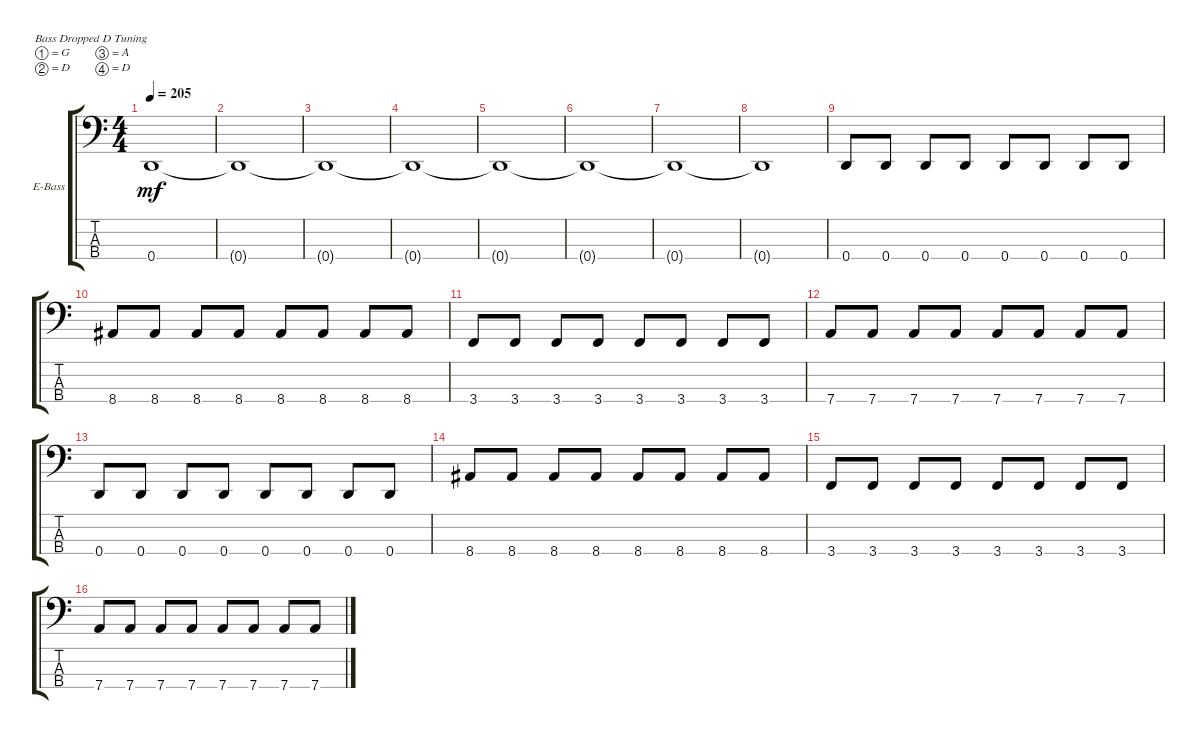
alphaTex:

\defaultSystemsLayout 4
\bracketExtendMode groupsimilarinstruments
\firstSystemTrackNameOrientation horizontal
\otherSystemsTrackNameOrientation horizontal
\track ("Electric Bass" "E-Bass") {instrument electricbassfinger}
\staff {score tabs}
\tuning (G2 D2 A1 D1)
\ts (4 4)
\tempo 205
\clef f4
\ks c
0.4.1{dy mf} |
0.4{t}.1 |
0.4{t}.1 |
0.4{t}.1 |
0.4{t}.1 |
0.4{t}.1 |
0.4{t}.1 |
0.4{t}.1 |
0.4.8 0.4.8 0.4.8 0.4.8 0.4.8 0.4.8 0.4.8 0.4.8 |
8.4.8 8.4.8 8.4.8 8.4.8 8.4.8 8.4.8 8.4.8 8.4.8 |
3.4.8 3.4.8 3.4.8 3.4.8 3.4.8 3.4.8 3.4.8 3.4.8 |
7.4.8 7.4.8 7.4.8 7.4.8 7.4.8 7.4.8 7.4.8 7.4.8 |
0.4.8 0.4.8 0.4.8 0.4.8 0.4.8 0.4.8 0.4.8 0.4.8 |
8.4.8 8.4.8 8.4.8 8.4.8 8.4.8 8.4.8 8.4.8 8.4.8 |
3.4.8 3.4.8 3.4.8 3.4.8 3.4.8 3.4.8 3.4.8 3.4.8 |
7.4.8 7.4.8 7.4.8 7.4.8 7.4.8 7.4.8 7.4.8 7.4.8
